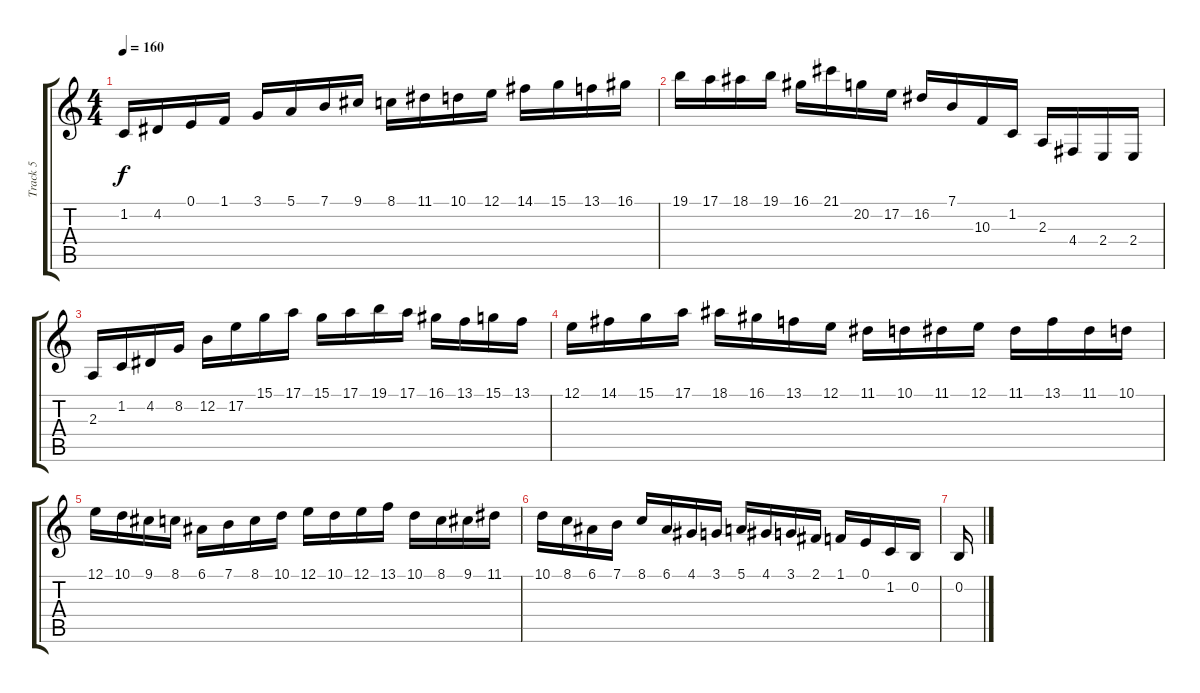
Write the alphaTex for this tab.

\track ("Track 5" "Track 5") {instrument stringensemble1}
\staff {score tabs}
\tuning (E4 B3 G3 D3 A2 E2) {hide}
\ts (4 4)
\tempo 160
\clef g2
\ks c
1.2.16{dy f} 4.2.16 0.1.16 1.1.16 3.1.16 5.1.16 7.1.16 9.1.16 8.1.16 11.1.16 10.1.16 12.1.16 14.1.16 15.1.16 13.1.16 16.1.16 |
19.1.16 17.1.16 18.1.16 19.1.16 16.1.16 21.1.16 20.2.16 17.2.16 16.2.16 7.1.16 10.3.16 1.2.16 2.3.16 4.4.16 2.4.16 2.4.16 |
2.3.16 1.2.16 4.2.16 8.2.16 12.2.16 17.2.16 15.1.16 17.1.16 15.1.16 17.1.16 19.1.16 17.1.16 16.1.16 13.1.16 15.1.16 13.1.16 |
12.1.16 14.1.16 15.1.16 17.1.16 18.1.16 16.1.16 13.1.16 12.1.16 11.1.16 10.1.16 11.1.16 12.1.16 11.1.16 13.1.16 11.1.16 10.1.16 |
12.1.16 10.1.16 9.1.16 8.1.16 6.1.16 7.1.16 8.1.16 10.1.16 12.1.16 10.1.16 12.1.16 13.1.16 10.1.16 8.1.16 9.1.16 11.1.16 |
10.1.16 8.1.16 6.1.16 7.1.16 8.1.16 6.1.16 4.1.16 3.1.16 5.1.16 4.1.16 3.1.16 2.1.16 1.1.16 0.1.16 1.2.16 0.2.16 |
0.2.16
